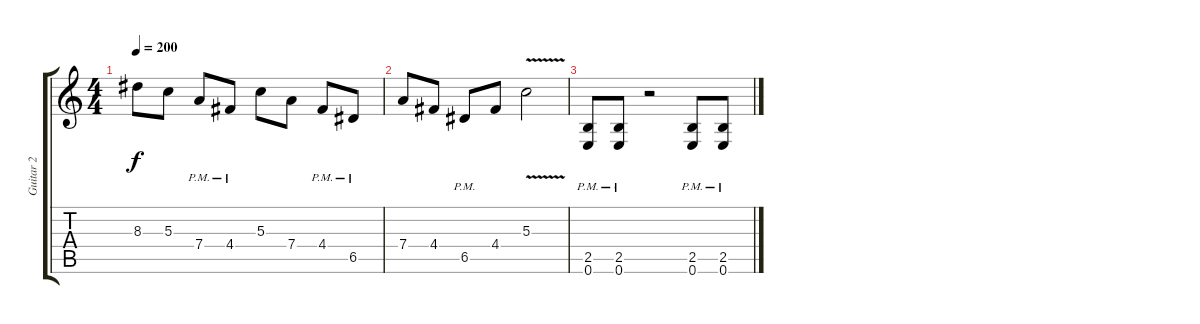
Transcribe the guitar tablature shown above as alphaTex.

\track ("Guitar 2" "Guitar 2") {instrument distortionguitar}
\staff {score tabs}
\tuning (E4 B3 G3 D3 A2 E2) {hide}
\ts (4 4)
\tempo 200
\clef g2
\ks c
8.3.8{dy f} 5.3.8 7.4{pm}.8 4.4{pm}.8 5.3.8 7.4.8 4.4{pm}.8 6.5{pm}.8 |
7.4.8 4.4.8 6.5{pm}.8 4.4.8 5.3{v}.2 |
(2.5{pm} 0.6{pm}).8 (2.5{pm} 0.6{pm}).8 r.2 (2.5{pm} 0.6{pm}).8 (2.5{pm} 0.6{pm}).8
